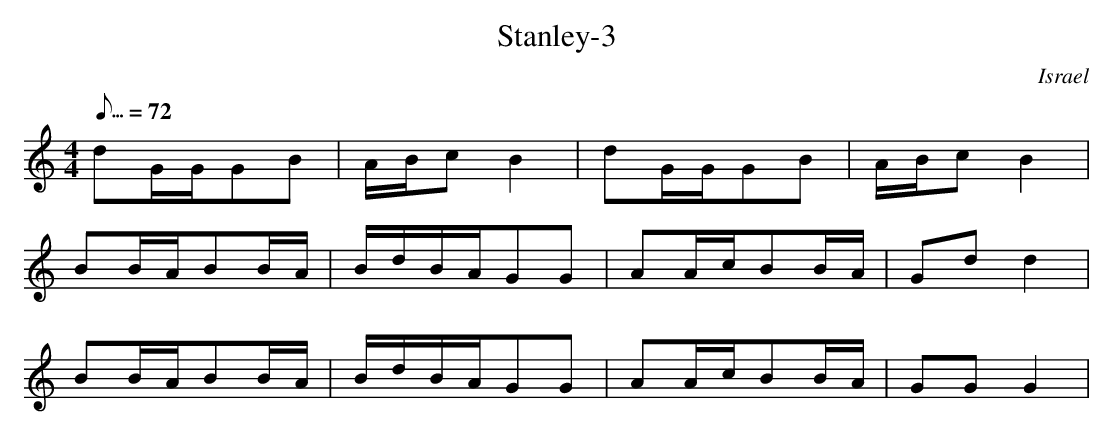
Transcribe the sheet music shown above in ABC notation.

X:1
T: Stanley-3
L:1/3
O: Israel
M:4/4
Q:1/3=72
K:C
dG/2G/2GB | A/2B/2cB2 | dG/2G/2GB | A/2B/2cB2 |
BB/2A/2BB/2A/2 | B/2d/2B/2A/2GG | AA/2c/2BB/2A/2 | Gdd2 |
BB/2A/2BB/2A/2 | B/2d/2B/2A/2GG | AA/2c/2BB/2A/2 | GGG2 |
